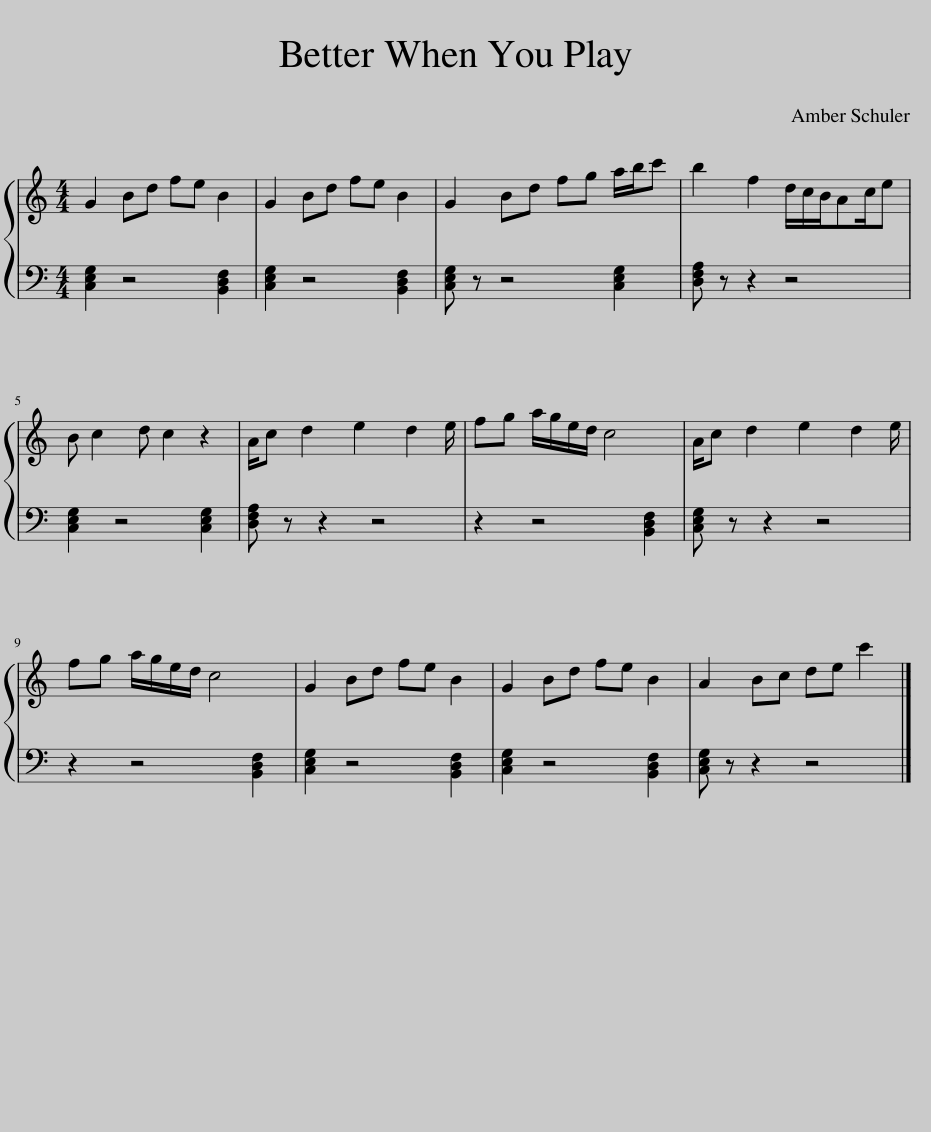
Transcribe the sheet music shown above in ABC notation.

X:1
%%score { 1 | 2 }
L:1/8
M:4/4
I:linebreak $
K:C
V:1 treble
V:2 bass
V:1
 G2 Bd fe B2 | G2 Bd fe B2 | G2 Bd fg a/b/c' | b2 f2 d/c/B/Ac/e |$ B c2 d c2 z2 | %5
 A/c d2 e2 d2 e/ | fg a/g/e/d/ c4 | A/c d2 e2 d2 e/ |$ fg a/g/e/d/ c4 | G2 Bd fe B2 | %10
 G2 Bd fe B2 | A2 Bc de c'2 |] %12
V:2
 [C,E,G,]2 z4 [B,,D,F,]2 | [C,E,G,]2 z4 [B,,D,F,]2 | [C,E,G,] z z4 [C,E,G,]2 | [D,F,A,] z z2 z4 |$ [C,E,G,]2 z4 [C,E,G,]2 | %5
 [D,F,A,] z z2 z4 | z2 z4 [B,,D,F,]2 | [C,E,G,] z z2 z4 |$ z2 z4 [B,,D,F,]2 | [C,E,G,]2 z4 [B,,D,F,]2 | %10
 [C,E,G,]2 z4 [B,,D,F,]2 | [C,E,G,] z z2 z4 |] %12
